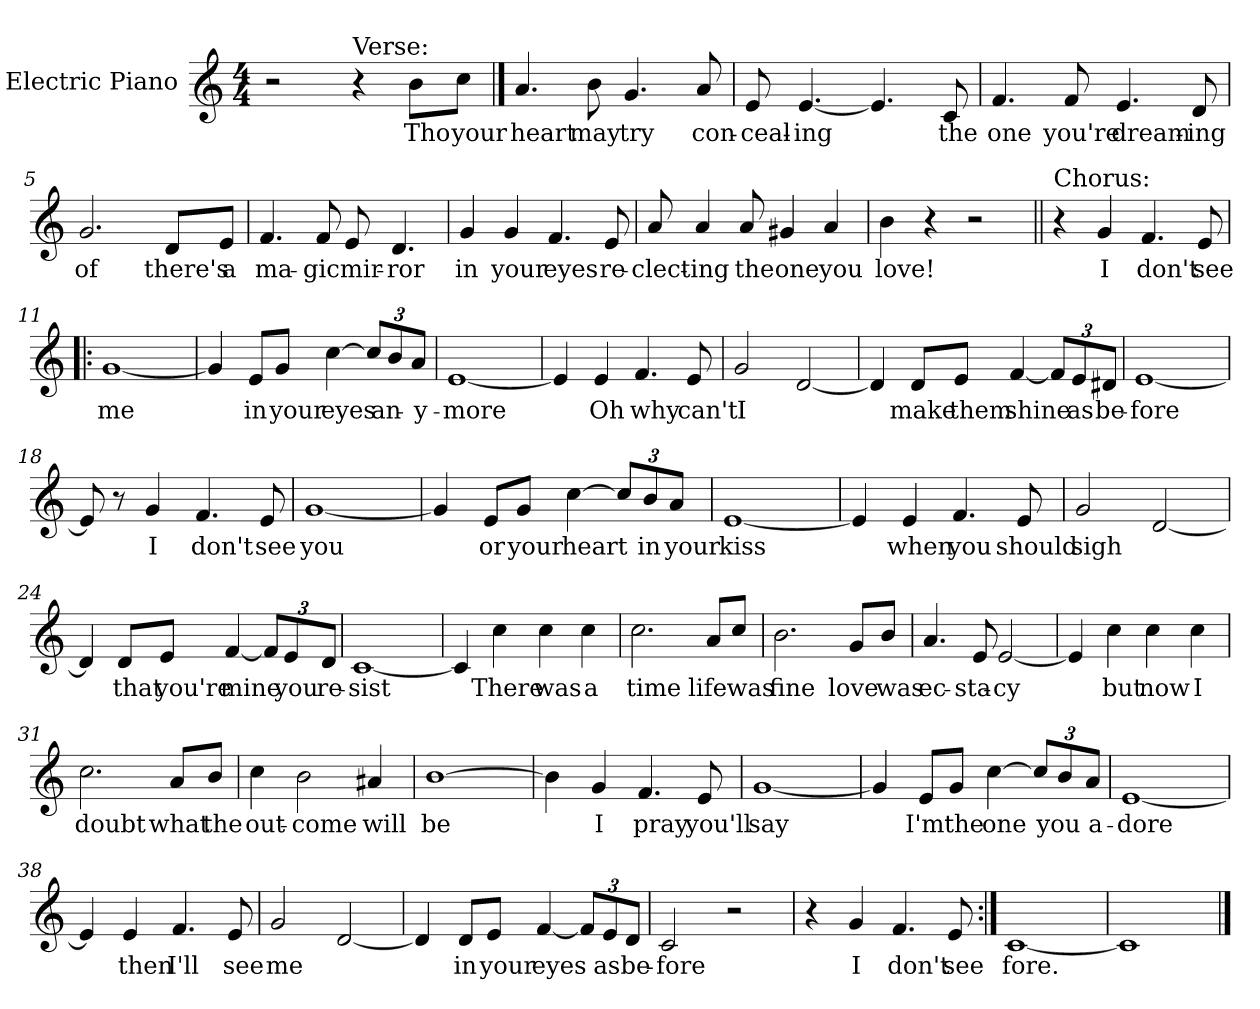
**kern	**text
*part1	*part1
*staff1	*staff1
*I"Electric Piano	*
*I'E.Pno	*
*clefG2	*
*k[]	*
*C:	*
*M4/4	*
=1	=1
2r	.
!LO:TX:a:t=Verse&colon;	!
4r	.
8b\L	Tho
8cc\J	your
==2	==2
4.a/	heart
8b\	may
4.g/	try
8a/	con-
=3	=3
8e/	-ceal-
[4.e/	-ing
4.e/]	.
8c/	the
=4	=4
4.f/	one
8f/	you're
4.e/	dream-
8d/	-ing
=5	=5
2.g/	of
8d/L	there's
8e/J	a
!!LO:LB:g=z
=6	=6
4.f/	ma-
8f/	gic
8e/	mir-
4.d/	ror
=7	=7
4g/	in
4g/	your
4.f/	eyes
8e/	re-
=8	=8
8a/	-clect-
4a/	-ing
8a/	the
4g#X/	one
4a/	you
=9	=9
4b\	love!
4r	.
2r	.
!!LO:LB:g=z
=10||	=10||
!LO:TX:a:t=Chorus&colon;	!
4r	.
4g/	I
4.f/	don't
8e/	see
=11!|:	=11!|:
[1g	me
=12	=12
4g/]	.
8e/L	in
8g/J	your
[4cc\	eyes
*Xbrackettup	*
12cc/L]	.
12b/	an-
12a/J	-y-
=13	=13
[1e	more
=14	=14
4e/]	.
4e/	Oh
4.f/	why
8e/	can't
!!LO:LB:g=z
=15	=15
2g/	I
[2d/	.
=16	=16
4d/]	.
8d/L	make
8e/J	them
[4f/	shine
12f/L]	.
12e/	as
12d#X/J	be-
=17	=17
[1e	-fore
=18	=18
8e/]	.
8r	.
4g/	I
4.f/	don't
8e/	see
!!LO:LB:g=z
=19	=19
[1g	you
=20	=20
4g/]	.
8e/L	or
8g/J	your
[4cc\	heart
12cc/L]	.
12b/	in
12a/J	your
=21	=21
[1e	kiss
=22	=22
4e/]	.
4e/	when
4.f/	you
8e/	should
!!LO:LB:g=z
=23	=23
2g/	sigh
[2d/	.
=24	=24
4d/]	.
8d/L	that
8e/J	you're
[4f/	mine
12f/L]	.
12e/	you
12d/J	re-
=25	=25
[1c	-sist
=26	=26
4c/]	.
4cc\	There
4cc\	was
4cc\	a
!!LO:LB:g=z
=27	=27
2.cc\	time
8a/L	life
8cc/J	was
=28	=28
2.b\	fine
8g/L	love
8b/J	was
=29	=29
4.a/	ec-
8e/	-sta-
[2e/	-cy
=30	=30
4e/]	.
4cc\	but
4cc\	now
4cc\	I
!!LO:LB:g=z
=31	=31
2.cc\	doubt
8a/L	what
8b/J	the
=32	=32
4cc\	out-
2b\	-come
4a#X/	will
=33	=33
[1b	be
=34	=34
4b\]	.
4g/	I
4.f/	pray
8e/	you'll
!!LO:LB:g=z
=35	=35
[1g	say
=36	=36
4g/]	.
8e/L	I'm
8g/J	the
[4cc\	one
12cc/L]	.
12b/	you
12a/J	a-
=37	=37
[1e	-dore
=38	=38
4e/]	.
4e/	then
4.f/	I'll
8e/	see
!!LO:LB:g=z
=39	=39
2g/	me
[2d/	.
=40	=40
4d/]	.
8d/L	in
8e/J	your
[4f/	eyes
12f/L]	.
12e/	as
12d/J	be-
=41	=41
2c/	-fore
2r	.
=42	=42
4r	.
4g/	I
4.f/	don't
8e/	see
=43:|!	=43:|!
[1c	fore.
=44	=44
1c]	.
==	==
*-	*-
